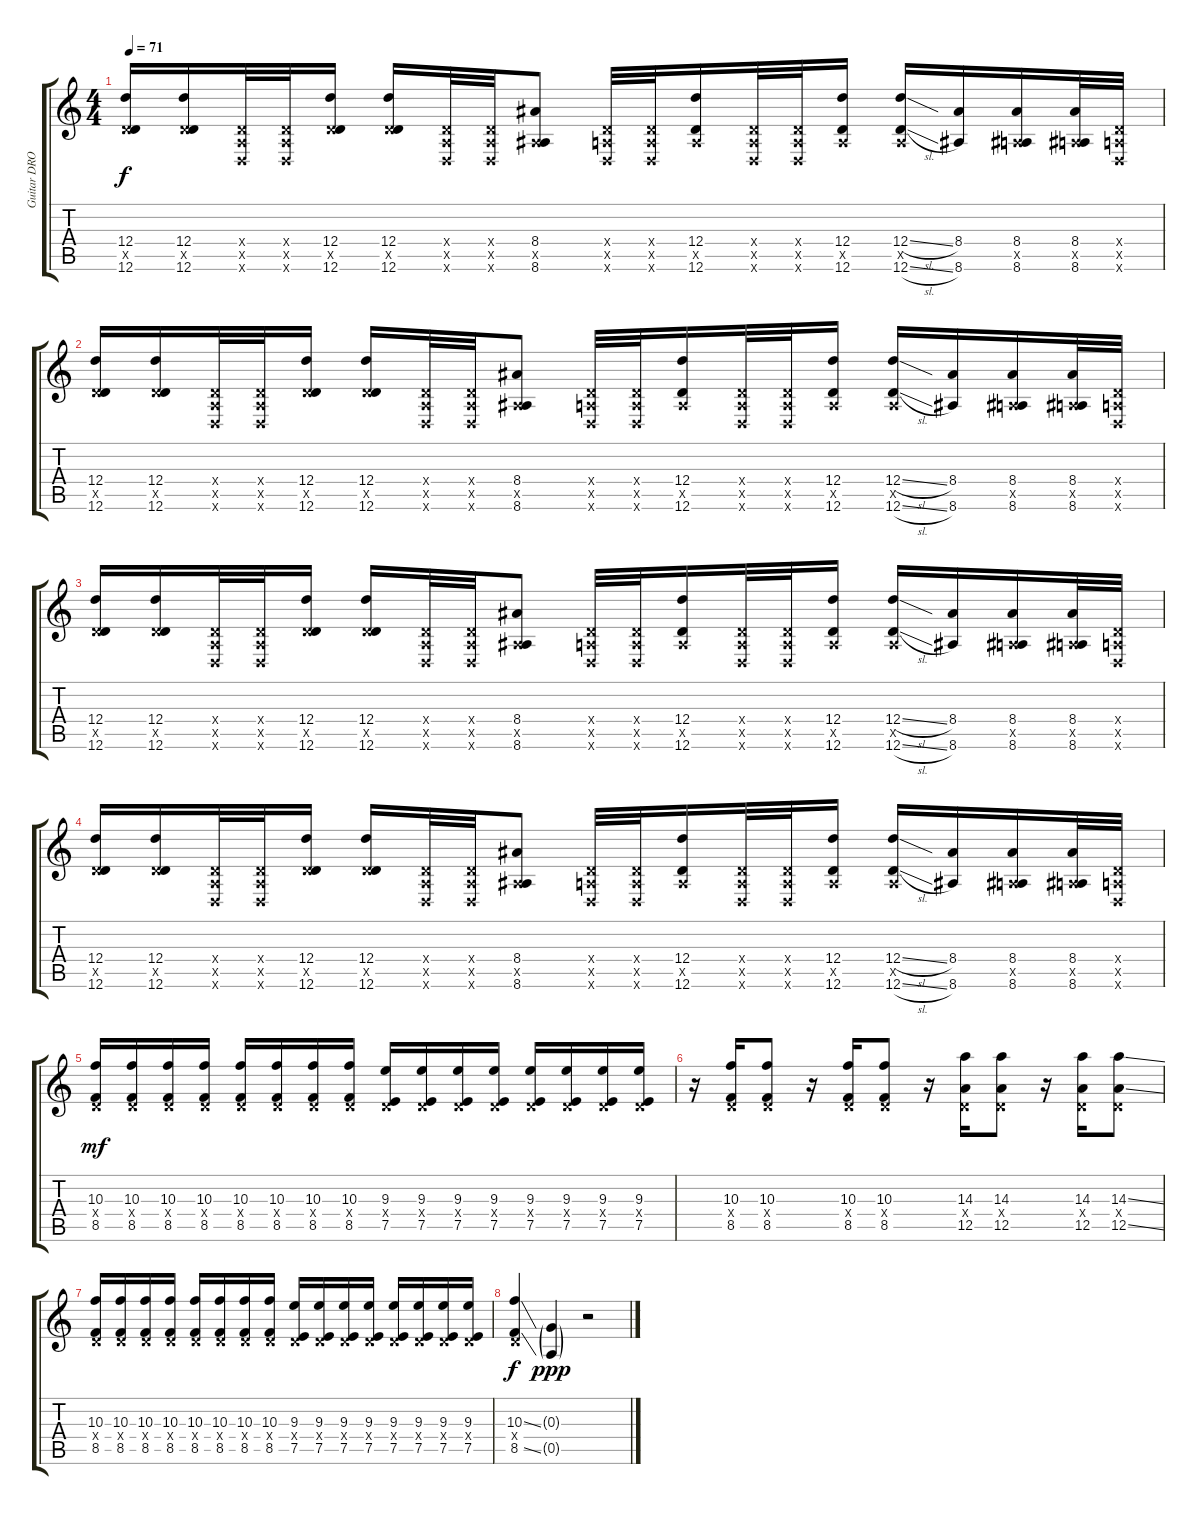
\track ("Guitar DROP-D THREE" "Guitar DRO") {instrument distortionguitar}
\staff {score tabs}
\tuning (E4 B3 G3 D3 A2 D2) {hide}
\ts (4 4)
\tempo 71
\clef g2
\ks c
(12.4 5.5{x} 12.6).16{dy f} (12.4 5.5{x} 12.6).16 (0.4{x} 0.5{x} 0.6{x}).32 (0.4{x} 0.5{x} 0.6{x}).32 (12.4 5.5{x} 12.6).16 (12.4 5.5{x} 12.6).16 (0.4{x} 0.5{x} 0.6{x}).32 (0.4{x} 0.5{x} 0.6{x}).32 (8.4 1.5{x} 8.6).8 (0.4{x} 0.5{x} 0.6{x}).32 (0.4{x} 0.5{x} 0.6{x}).32 (12.4 0.5{x} 12.6).16 (0.4{x} 0.5{x} 0.6{x}).32 (0.4{x} 0.5{x} 0.6{x}).32 (12.4 0.5{x} 12.6).16 (12.4{sl} 0.5{x} 12.6{sl}).16 (8.4 8.6).16 (8.4 0.5{x} 8.6).16 (8.4 0.5{x} 8.6).32 (0.4{x} 0.5{x} 0.6{x}).32 |
(12.4 5.5{x} 12.6).16 (12.4 5.5{x} 12.6).16 (0.4{x} 0.5{x} 0.6{x}).32 (0.4{x} 0.5{x} 0.6{x}).32 (12.4 5.5{x} 12.6).16 (12.4 5.5{x} 12.6).16 (0.4{x} 0.5{x} 0.6{x}).32 (0.4{x} 0.5{x} 0.6{x}).32 (8.4 1.5{x} 8.6).8 (0.4{x} 0.5{x} 0.6{x}).32 (0.4{x} 0.5{x} 0.6{x}).32 (12.4 0.5{x} 12.6).16 (0.4{x} 0.5{x} 0.6{x}).32 (0.4{x} 0.5{x} 0.6{x}).32 (12.4 0.5{x} 12.6).16 (12.4{sl} 0.5{x} 12.6{sl}).16 (8.4 8.6).16 (8.4 0.5{x} 8.6).16 (8.4 0.5{x} 8.6).32 (0.4{x} 0.5{x} 0.6{x}).32 |
(12.4 5.5{x} 12.6).16 (12.4 5.5{x} 12.6).16 (0.4{x} 0.5{x} 0.6{x}).32 (0.4{x} 0.5{x} 0.6{x}).32 (12.4 5.5{x} 12.6).16 (12.4 5.5{x} 12.6).16 (0.4{x} 0.5{x} 0.6{x}).32 (0.4{x} 0.5{x} 0.6{x}).32 (8.4 1.5{x} 8.6).8 (0.4{x} 0.5{x} 0.6{x}).32 (0.4{x} 0.5{x} 0.6{x}).32 (12.4 0.5{x} 12.6).16 (0.4{x} 0.5{x} 0.6{x}).32 (0.4{x} 0.5{x} 0.6{x}).32 (12.4 0.5{x} 12.6).16 (12.4{sl} 0.5{x} 12.6{sl}).16 (8.4 8.6).16 (8.4 0.5{x} 8.6).16 (8.4 0.5{x} 8.6).32 (0.4{x} 0.5{x} 0.6{x}).32 |
(12.4 5.5{x} 12.6).16 (12.4 5.5{x} 12.6).16 (0.4{x} 0.5{x} 0.6{x}).32 (0.4{x} 0.5{x} 0.6{x}).32 (12.4 5.5{x} 12.6).16 (12.4 5.5{x} 12.6).16 (0.4{x} 0.5{x} 0.6{x}).32 (0.4{x} 0.5{x} 0.6{x}).32 (8.4 1.5{x} 8.6).8 (0.4{x} 0.5{x} 0.6{x}).32 (0.4{x} 0.5{x} 0.6{x}).32 (12.4 0.5{x} 12.6).16 (0.4{x} 0.5{x} 0.6{x}).32 (0.4{x} 0.5{x} 0.6{x}).32 (12.4 0.5{x} 12.6).16 (12.4{sl} 0.5{x} 12.6{sl}).16 (8.4 8.6).16 (8.4 0.5{x} 8.6).16 (8.4 0.5{x} 8.6).32 (0.4{x} 0.5{x} 0.6{x}).32 |
(10.3 0.4{x} 8.5).16{dy mf} (10.3 0.4{x} 8.5).16 (10.3 0.4{x} 8.5).16 (10.3 0.4{x} 8.5).16 (10.3 0.4{x} 8.5).16 (10.3 0.4{x} 8.5).16 (10.3 0.4{x} 8.5).16 (10.3 0.4{x} 8.5).16 (9.3 0.4{x} 7.5).16 (9.3 0.4{x} 7.5).16 (9.3 0.4{x} 7.5).16 (9.3 0.4{x} 7.5).16 (9.3 0.4{x} 7.5).16 (9.3 0.4{x} 7.5).16 (9.3 0.4{x} 7.5).16 (9.3 0.4{x} 7.5).16 |
r.16 (10.3 0.4{x} 8.5).16 (10.3 0.4{x} 8.5).8 r.16 (10.3 0.4{x} 8.5).16 (10.3 0.4{x} 8.5).8 r.16 (14.3 0.4{x} 12.5).16 (14.3 0.4{x} 12.5).8 r.16 (14.3 0.4{x} 12.5).16 (14.3{ss} 0.4{x} 12.5{ss}).8 |
(10.3 0.4{x} 8.5).16 (10.3 0.4{x} 8.5).16 (10.3 0.4{x} 8.5).16 (10.3 0.4{x} 8.5).16 (10.3 0.4{x} 8.5).16 (10.3 0.4{x} 8.5).16 (10.3 0.4{x} 8.5).16 (10.3 0.4{x} 8.5).16 (9.3 0.4{x} 7.5).16 (9.3 0.4{x} 7.5).16 (9.3 0.4{x} 7.5).16 (9.3 0.4{x} 7.5).16 (9.3 0.4{x} 7.5).16 (9.3 0.4{x} 7.5).16 (9.3 0.4{x} 7.5).16 (9.3 0.4{x} 7.5).16 |
(10.3{ss} 0.4{x} 8.5{ss}).4{dy f} (0.3{g} 0.5{g}).4{dy ppp} r.2
